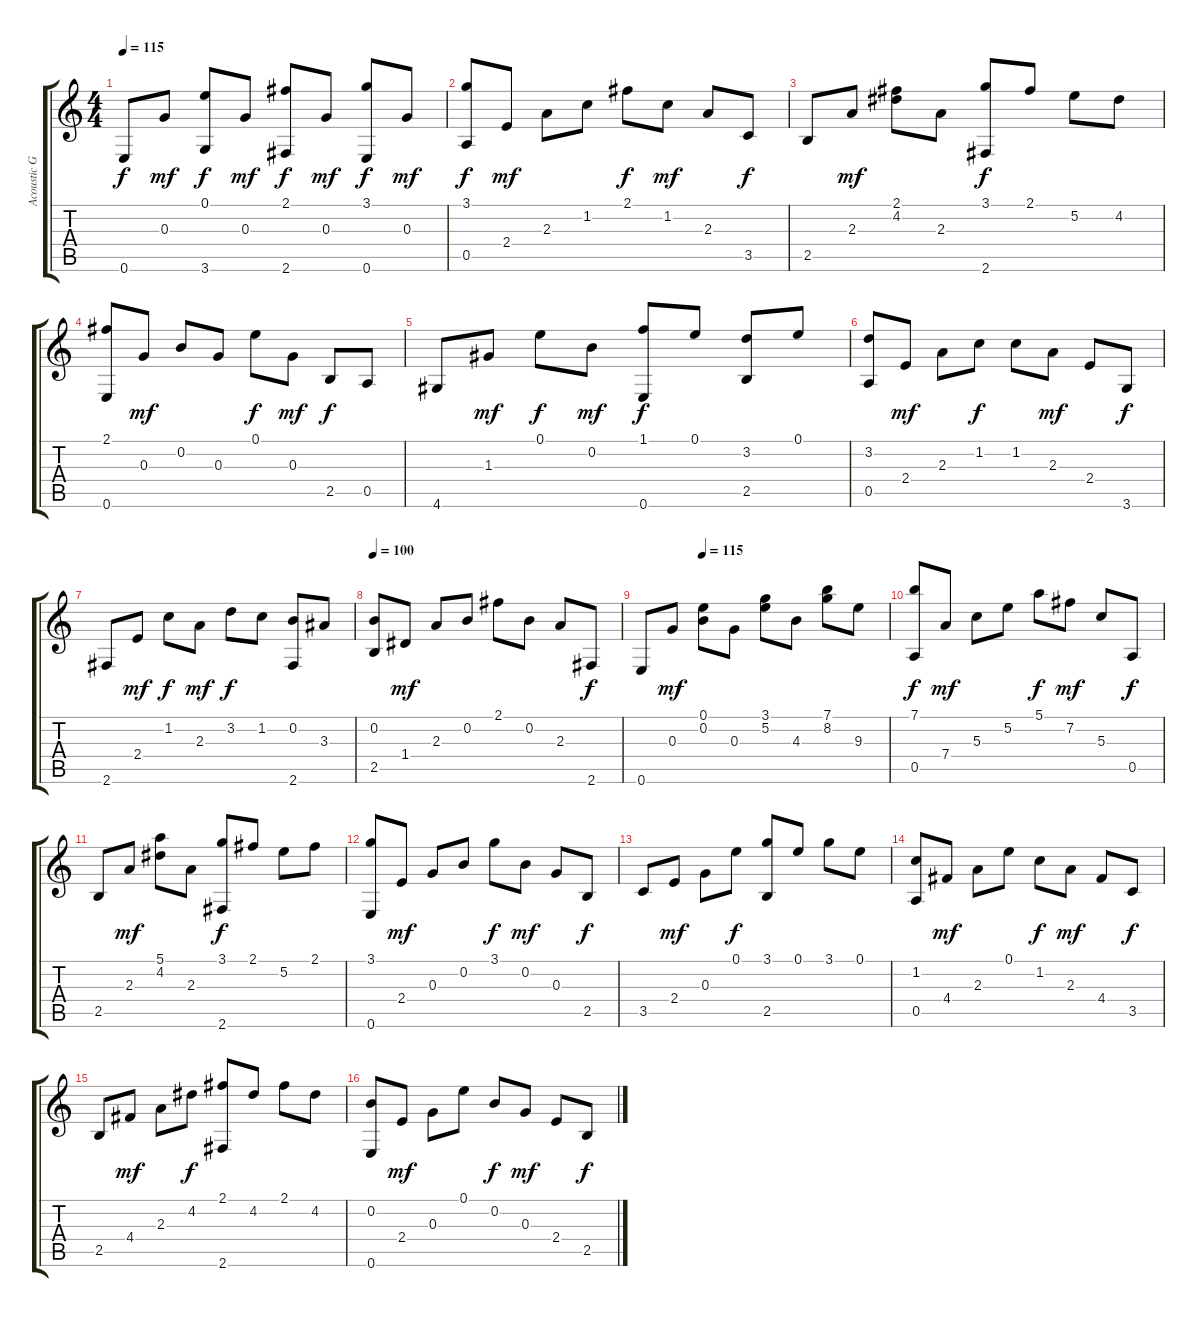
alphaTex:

\track ("Acoustic Guitar" "Acoustic G") {instrument acousticguitarnylon}
\staff {score tabs}
\tuning (E4 B3 G3 D3 A2 E2) {hide}
\ts (4 4)
\tempo 115
\clef g2
\ks c
0.6.8{dy f} 0.3.8{dy mf} (0.1 3.6).8{dy f} 0.3.8{dy mf} (2.1 2.6).8{dy f} 0.3.8{dy mf} (3.1 0.6).8{dy f} 0.3.8{dy mf} |
(3.1 0.5).8{dy f} 2.4.8{dy mf} 2.3.8 1.2.8 2.1.8{dy f} 1.2.8{dy mf} 2.3.8 3.5.8{dy f} |
2.5.8 2.3.8{dy mf} (2.1 4.2).8 2.3.8 (3.1 2.6).8{dy f} 2.1.8 5.2.8 4.2.8 |
(2.1 0.6).8 0.3.8{dy mf} 0.2.8 0.3.8 0.1.8{dy f} 0.3.8{dy mf} 2.5.8{dy f} 0.5.8 |
4.6.8 1.3.8{dy mf} 0.1.8{dy f} 0.2.8{dy mf} (1.1 0.6).8{dy f} 0.1.8 (3.2 2.5).8 0.1.8 |
(3.2 0.5).8 2.4.8{dy mf} 2.3.8 1.2.8{dy f} 1.2.8 2.3.8{dy mf} 2.4.8 3.6.8{dy f} |
2.6.8 2.4.8{dy mf} 1.2.8{dy f} 2.3.8{dy mf} 3.2.8{dy f} 1.2.8 (0.2 2.6).8 3.3.8 |
\tempo 100
(0.2 2.5).8 1.4.8{dy mf} 2.3.8 0.2.8 2.1.8 0.2.8 2.3.8 2.6.8{dy f} |
\tempo (115 0.25)
0.6.8 0.3.8{dy mf} (0.1 0.2).8 0.3.8 (3.1 5.2).8 4.3.8 (7.1 8.2).8 9.3.8 |
(7.1 0.5).8{dy f} 7.4.8{dy mf} 5.3.8 5.2.8 5.1.8{dy f} 7.2.8{dy mf} 5.3.8 0.5.8{dy f} |
2.5.8 2.3.8{dy mf} (5.1 4.2).8 2.3.8 (3.1 2.6).8{dy f} 2.1.8 5.2.8 2.1.8 |
(3.1 0.6).8 2.4.8{dy mf} 0.3.8 0.2.8 3.1.8{dy f} 0.2.8{dy mf} 0.3.8 2.5.8{dy f} |
3.5.8 2.4.8{dy mf} 0.3.8 0.1.8{dy f} (3.1 2.5).8 0.1.8 3.1.8 0.1.8 |
(1.2 0.5).8 4.4.8{dy mf} 2.3.8 0.1.8 1.2.8{dy f} 2.3.8{dy mf} 4.4.8 3.5.8{dy f} |
2.5.8 4.4.8{dy mf} 2.3.8 4.2.8{dy f} (2.1 2.6).8 4.2.8 2.1.8 4.2.8 |
(0.2 0.6).8 2.4.8{dy mf} 0.3.8 0.1.8 0.2.8{dy f} 0.3.8{dy mf} 2.4.8 2.5.8{dy f}
